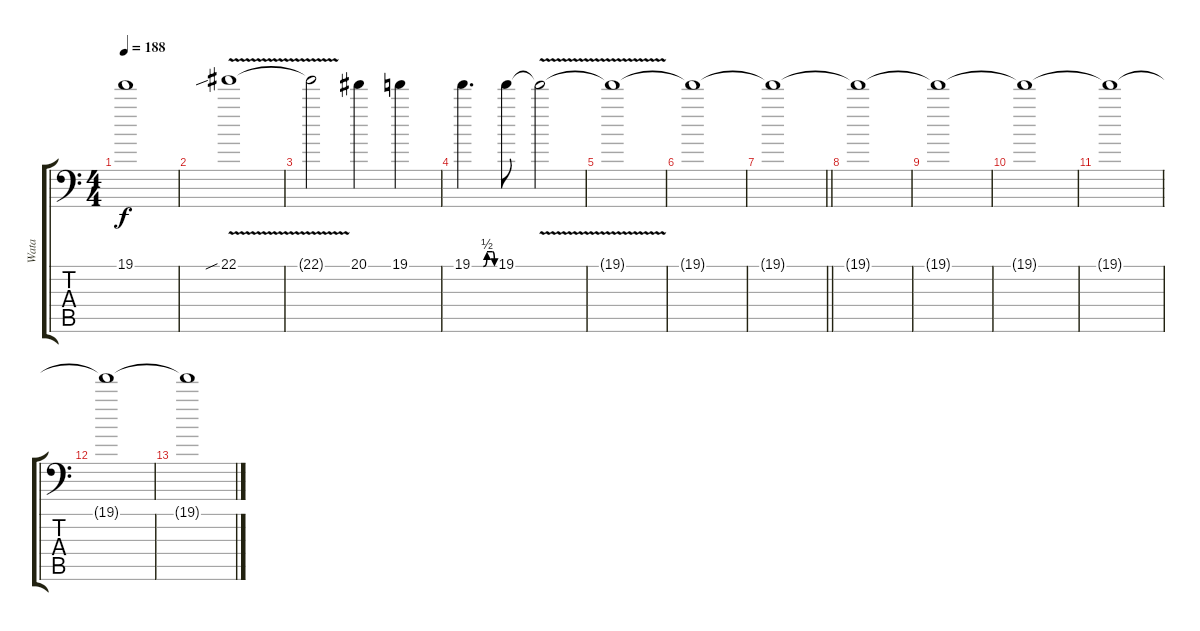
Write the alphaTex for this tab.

\track ("Wata" "Wata") {instrument overdrivenguitar}
\staff {score tabs}
\tuning (Bb3 F3 Db3 Ab2 Eb2 Bb1) {hide}
\ts (4 4)
\tempo 188
\clef f4
\ks c
19.1{t}.1{dy f} |
22.1{v sib}.1 |
22.1{t}.2 20.1.4 19.1.4 |
19.1{be (custom 0 0 30 0 40 2 55 2 60 0)}.4{d} 19.1.8 19.1{v t}.2 |
19.1{t}.1 |
19.1{t}.1 |
\barLineRight lightlight
19.1{t}.1 |
\section ("" "")
19.1{t}.1 |
19.1{t}.1 |
19.1{t}.1{volume 7} |
19.1{t}.1 |
19.1{t}.1 |
19.1{t}.1
